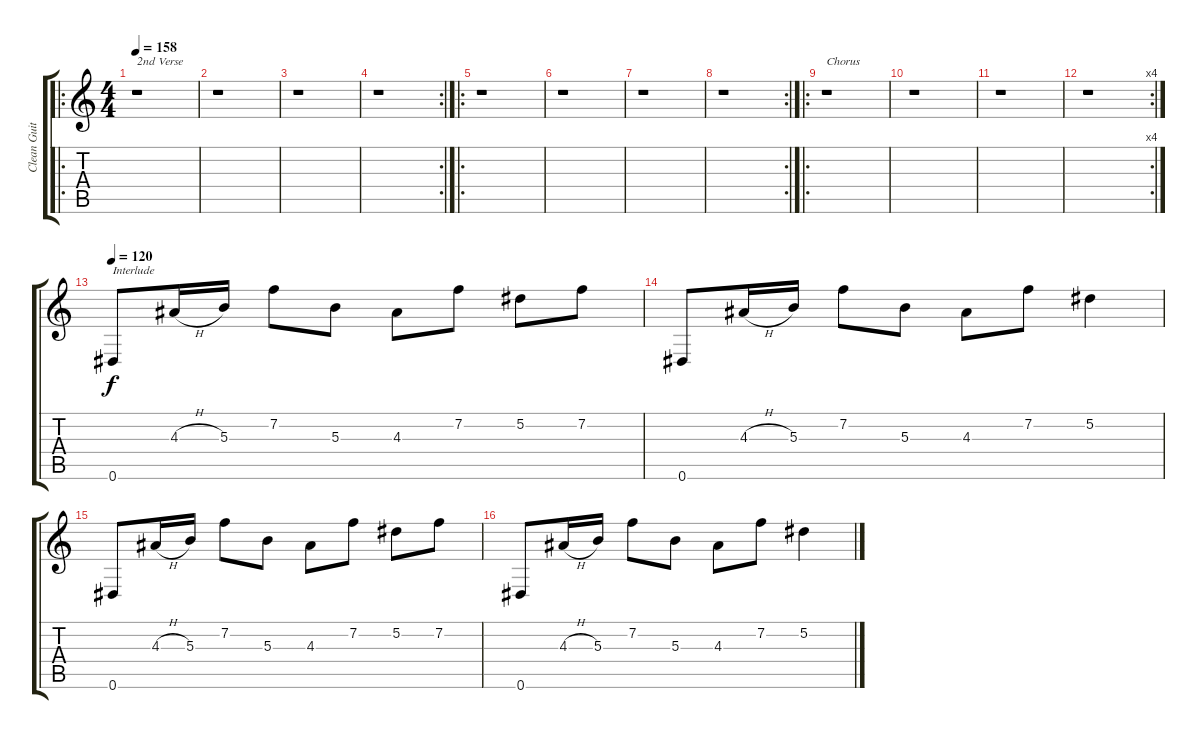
\track ("Clean Guitar" "Clean Guit") {instrument electricguitarjazz}
\staff {score tabs}
\tuning (Eb4 Bb3 Gb3 Db3 Ab2 Eb2) {hide}
\ro
\ts (4 4)
\tempo 158
\clef g2
\ks c
r.1{txt "2nd Verse" dy f} |
r.1 |
r.1 |
\rc 2
r.1 |
\ro
r.1 |
r.1 |
r.1 |
\rc 2
r.1 |
\ro
r.1{txt "Chorus"} |
r.1 |
r.1 |
\rc 4
r.1 |
\tempo 120
0.6.8{txt "Interlude" volume 0} 4.3{h}.16{volume 8} 5.3.16 7.2.8 5.3.8 4.3.8 7.2.8 5.2.8 7.2.8 |
0.6.8 4.3{h}.16 5.3.16 7.2.8 5.3.8 4.3.8 7.2.8 5.2.4 |
0.6.8{volume 16} 4.3{h}.16 5.3.16 7.2.8 5.3.8 4.3.8 7.2.8 5.2.8 7.2.8 |
0.6.8 4.3{h}.16 5.3.16 7.2.8 5.3.8 4.3.8 7.2.8 5.2.4
